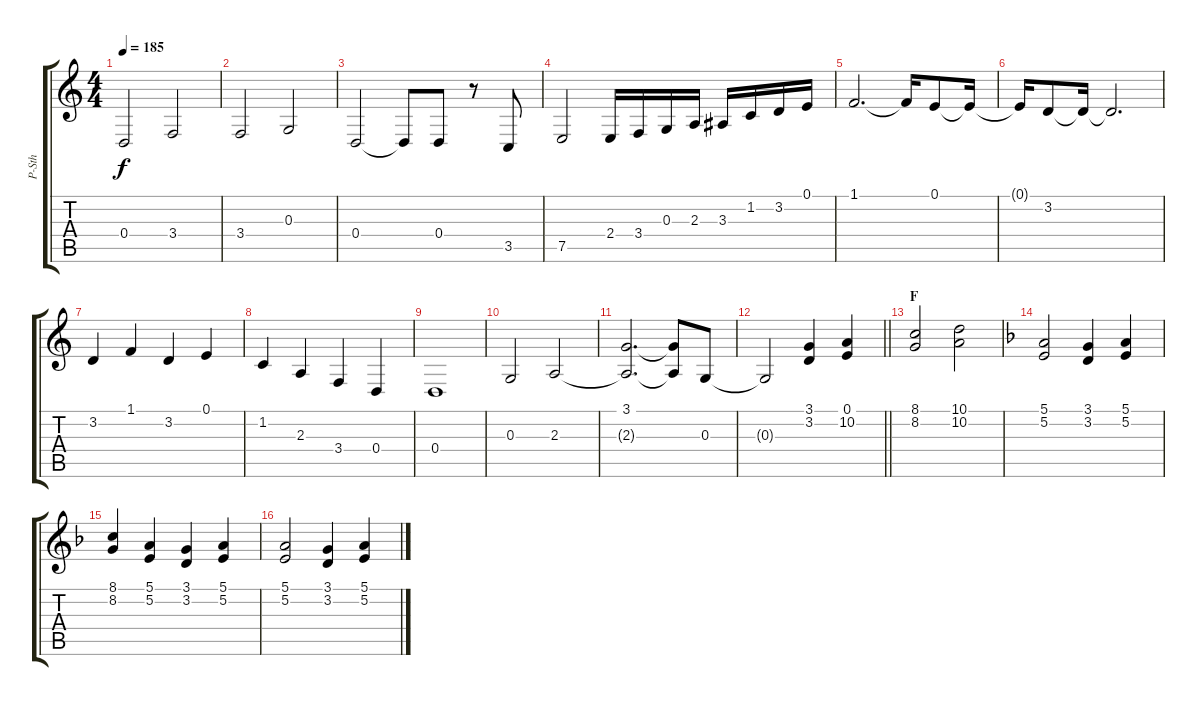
\track ("P-Sth" "P-Sth") {instrument vibraphone}
\staff {score tabs}
\tuning (E4 B3 G3 D3 A2 E2) {hide}
\ts (4 4)
\tempo 185
\clef g2
\ks c
0.4.2{dy f} 3.4.2 |
3.4.2 0.3.2 |
0.4.2 0.4{t}.8 0.4.8 r.8 3.5.8 |
7.5.2 2.4.16 3.4.16 0.3.16 2.3.16 3.3.16 1.2.16 3.2.16 0.1.16 |
1.1.2{d} 1.1{t}.16 0.1.8 0.1{t}.16 |
0.1{t}.16 3.2.8 3.2{t}.16 3.2{t}.2{d} |
3.2.4 1.1.4 3.2.4 0.1.4 |
1.2.4 2.3.4 3.4.4 0.4.4 |
0.4.1 |
0.3.2 2.3.2 |
(3.1 2.3{t}).2{d} (3.1{t} 2.3{t}).8 0.3.8 |
\barLineRight lightlight
0.3{t}.2 (3.1 3.2).4 (0.1 10.2).4 |
\section ("" "F")
(8.1 8.2).2 (10.1 10.2).2 |
\ks f
(5.1 5.2).2 (3.1 3.2).4 (5.1 5.2).4 |
(8.1 8.2).4 (5.1 5.2).4 (3.1 3.2).4 (5.1 5.2).4 |
(5.1 5.2).2 (3.1 3.2).4 (5.1 5.2).4
